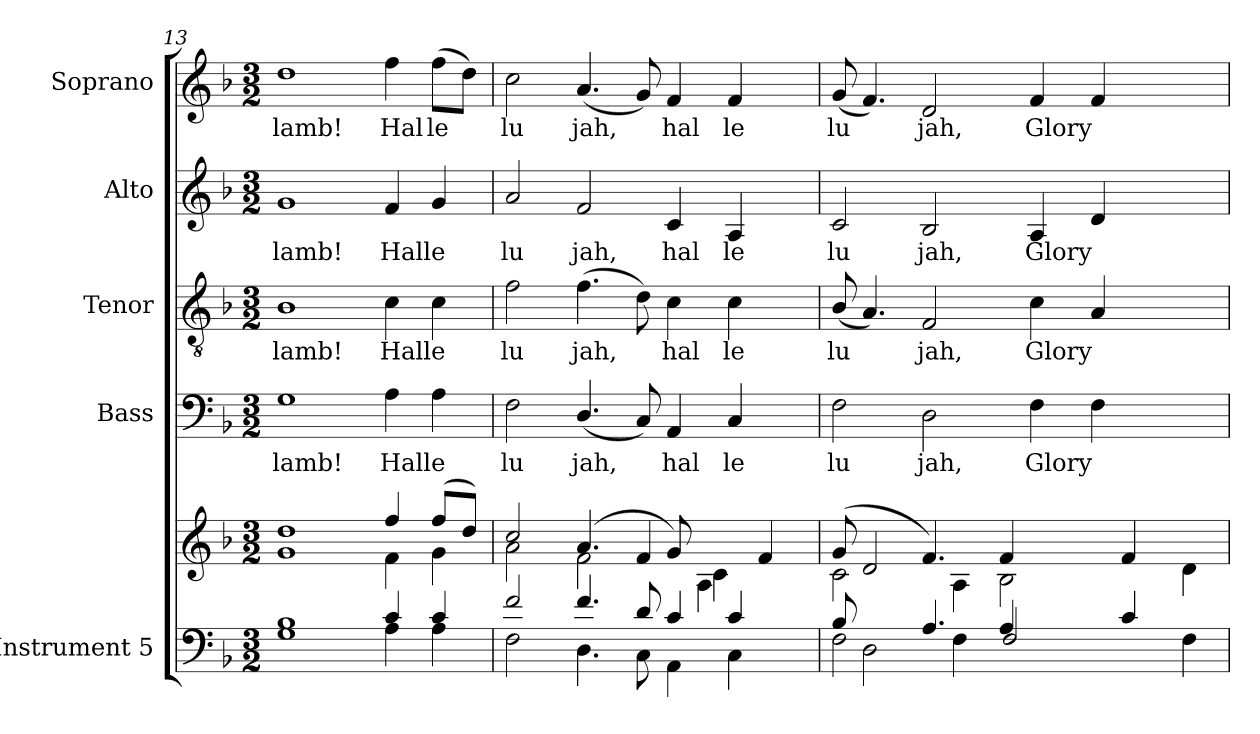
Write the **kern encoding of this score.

**kern	**kern	**kern	**text	**kern	**text	**kern	**text	**kern	**text
*part5	*part5	*part4	*part4	*part3	*part3	*part2	*part2	*part1	*part1
*staff6	*staff5	*staff4	*staff4	*staff3	*staff3	*staff2	*staff2	*staff1	*staff1
*I"Instrument 5	*	*I"Bass	*	*I"Tenor	*	*I"Alto	*	*I"Soprano	*
!!LO:PB:g=z
*clefF4	*clefG2	*clefF4	*	*clefGv2	*	*clefG2	*	*clefG2	*
*k[b-]	*k[b-]	*k[b-]	*	*k[b-]	*	*k[b-]	*	*k[b-]	*
*F:	*F:	*F:	*	*F:	*	*F:	*	*F:	*
*M3/2	*M3/2	*M3/2	*	*M3/2	*	*M3/2	*	*M3/2	*
=13	=13	=13	=13	=13	=13	=13	=13	=13	=13
*^	*^	*	*	*	*	*	*	*	*
!	!	!	!	!	!LO:LY:b:cj	!	!LO:LY:b:cj	!	!LO:LY:b:cj	!	!LO:LY:b:cj
1G	1B-	1g 1dd	1ryy	1G	lamb!	1B-	lamb!	1g	lamb!	1dd	lamb!
!	!	!	!	!	!LO:LY:b:cj	!	!LO:LY:b:cj	!	!LO:LY:b:cj	!	!LO:LY:b:cj
4c/	4A\	4ff/	4f\	4A\	Halle	4c\	Halle	4f/	Halle	4ff\	Hal
!	!	!	!	!	!	!	!	!	!	!	!LO:LY:b:cj
4c/	4A\	(>8ff/L	4g\	4A\	.	4c\	.	4g/	.	(>8ff\L	le
.	.	8dd/J)	.	.	.	.	.	.	.	8dd\J)	.
=14	=14	=14	=14	=14	=14	=14	=14	=14	=14	=14	=14
!	!	!	!	!	!LO:LY:b:cj	!	!LO:LY:b:cj	!	!LO:LY:b:cj	!	!LO:LY:b:cj
2f/	2F\	2a\	2cc/	2F\	lu	2f\	lu	2a/	lu	2cc\	lu
!	!	!	!	!	!LO:LY:b	!	!LO:LY:b	!	!LO:LY:b:cj	!	!LO:LY:b
4.f/	4.D\	(>4.a/	2f\	(<4.D/	jah,	(>4.f\	jah,	2f/	jah,	(<4.a/	jah,
8d/	8C\	4f/	.	8C/)	.	8d\)	.	.	.	8g/)	.
!	!	!	!	!	!LO:LY:b:cj	!	!LO:LY:b:cj	!	!LO:LY:b:cj	!	!LO:LY:b:cj
4c/	4AA\	.	8g/)	4AA/	hal	4c\	hal	4c/	hal	4f/	hal
.	.	4A\	4c\	.	.	.	.	.	.	.	.
!	!	!	!	!	!LO:LY:b:cj	!	!LO:LY:b:cj	!	!LO:LY:b:cj	!	!LO:LY:b:cj
4c/	4C\	.	.	4C/	le	4c\	le	4A/	le	4f/	le
.	.	4ryy	4f/	.	.	.	.	.	.	.	.
8ryy	8ryy	.	.	8ryy	.	8ryy	.	8ryy	.	8ryy	.
=15	=15	=15	=15	=15	=15	=15	=15	=15	=15	=15	=15
!	!	!	!	!	!LO:LY:b:cj	!	!LO:LY:b:cj	!	!LO:LY:b:cj	!	!LO:LY:b:cj
8B-/	2F\	(>8g/	2c\	2F\	lu	(<8B-/	lu	2c/	lu	(<8g/	lu
2D\	.	2d/	.	.	.	4.A/)	.	.	.	4.f/)	.
!	!	!	!	!	!LO:LY:b:cj	!	!LO:LY:b:cj	!	!LO:LY:b:cj	!	!LO:LY:b:cj
.	4.A/	.	4.f/)	2D\	jah,	2F/	jah,	2B-/	jah,	2d/	jah,
4F\	.	4A\	.	.	.	.	.	.	.	.	.
4A/	2F/	4f/	2B-\	.	.	.	.	.	.	.	.
!	!	!	!	!	!LO:LY:b:cj	!	!LO:LY:b:cj	!	!LO:LY:b:cj	!	!LO:LY:b:cj
.	.	.	.	4F\	Glory	4c\	Glory	4A/	Glory	4f/	Glory
2.ryy	.	2.ryy	.	.	.	.	.	.	.	.	.
.	.	.	.	4F\	.	4A/	.	4d/	.	4f/	.
.	4c/	.	4f/	.	.	.	.	.	.	.	.
.	.	.	.	4.ryy	.	4.ryy	.	4.ryy	.	4.ryy	.
.	4F\	.	4d\	.	.	.	.	.	.	.	.
*v	*v	*	*	*	*	*	*	*	*	*	*
*	*v	*v	*	*	*	*	*	*	*	*
=	=	=	=	=	=	=	=	=	=
*-	*-	*-	*-	*-	*-	*-	*-	*-	*-
